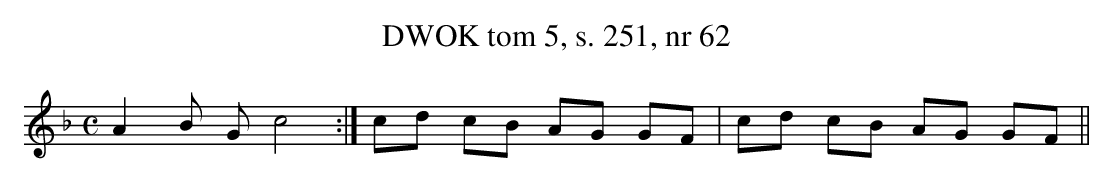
X:1
T: DWOK tom 5, s. 251, nr 62
L: 1/16
M: C
K: F
A4 B2 G2 c8 :| c2d2 c2B2 A2G2 G2F2 | c2d2 c2B2 A2G2 G2F2 ||
